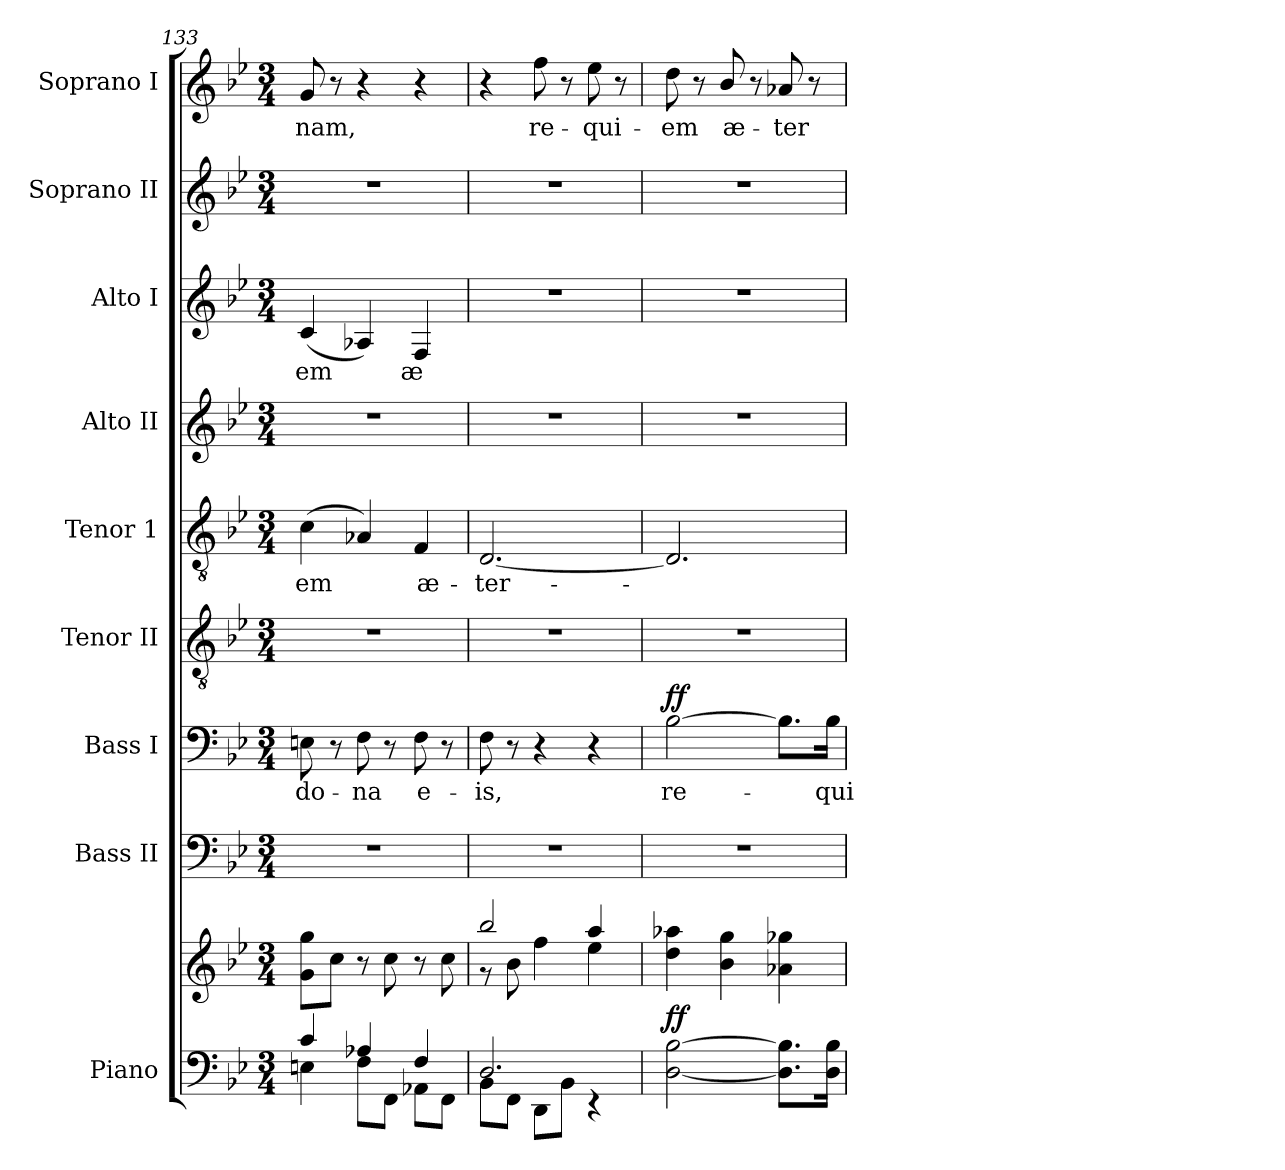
**kern	**kern	**dynam	**kern	**kern	**text	**dynam	**kern	**kern	**text	**kern	**kern	**text	**kern	**kern	**text
*part9	*part9	*part9	*part8	*part7	*part7	*part7	*part6	*part5	*part5	*part4	*part3	*part3	*part2	*part1	*part1
*staff10	*staff9	*staff9/10	*staff8	*staff7	*staff7	*staff7	*staff6	*staff5	*staff5	*staff4	*staff3	*staff3	*staff2	*staff1	*staff1
*I"Piano	*	*	*I"Bass II	*I"Bass I	*	*	*I"Tenor II	*I"Tenor 1	*	*I"Alto II	*I"Alto I	*	*I"Soprano II	*I"Soprano I	*
*I'Pno.	*	*	*I'B	*I'B	*	*	*I'T.	*I'T.	*	*I'A	*I'A	*	*I'S	*I'S	*
*clefF4	*clefG2	*	*clefF4	*clefF4	*	*	*clefGv2	*clefGv2	*	*clefG2	*clefG2	*	*clefG2	*clefG2	*
*	*	*	*	*	*	*	*ITrd7c12	*ITrd7c12	*	*	*	*	*	*	*
*k[b-e-]	*k[b-e-]	*	*k[b-e-]	*k[b-e-]	*	*	*k[b-e-]	*k[b-e-]	*	*k[b-e-]	*k[b-e-]	*	*k[b-e-]	*k[b-e-]	*
*g:	*g:	*	*g:	*g:	*	*	*g:	*g:	*	*g:	*g:	*	*g:	*g:	*
*M3/4	*M3/4	*	*M3/4	*M3/4	*	*	*M3/4	*M3/4	*	*M3/4	*M3/4	*	*M3/4	*M3/4	*
=133	=133	=133	=133	=133	=133	=133	=133	=133	=133	=133	=133	=133	=133	=133	=133
*^	*	*	*	*	*	*	*	*	*	*	*	*	*	*	*
!	!	!	!	!LO:N:vis=1	!	!	!	!	!	!	!	!	!	!	!	!
!	!	!	!	!	!	!LO:LY:b:color=#000000	!	!LO:N:vis=1	!	!	!	!	!	!	!	!
!	!	!	!	!	!	!	!	!	!	!LO:LY:b:color=#000000	!LO:N:vis=1	!	!	!	!	!
!	!	!	!	!	!	!	!	!	!	!	!	!	!LO:LY:b:color=#000000	!LO:N:vis=1	!	!
!	!	!	!	!	!	!	!	!	!	!	!	!	!	!	!	!LO:LY:b:color=#000000
4ci/	4Eni\	8gi\ 8ggiL	.	2.r	8Eni\	do-	.	2.r	(4Ci\	-em	2.r	(4ci/	-em	2.r	8gi/	-nam,
.	.	8cci\J	.	.	8r	.	.	.	.	.	.	.	.	.	8r	.
!	!	!	!	!	!	!LO:LY:b:color=#000000	!	!	!	!	!	!	!	!	!	!
4A-Xi/	8Fi\L	8r	.	.	8Fi\	-na	.	.	4AA-Xi/)	.	.	4A-Xi/)	.	.	4r	.
.	8FFi\J	8cci\	.	.	8r	.	.	.	.	.	.	.	.	.	.	.
!	!	!	!	!	!	!LO:LY:b:color=#000000	!	!	!	!	!	!	!	!	!	!
!	!	!	!	!	!	!	!	!	!	!LO:LY:b:color=#000000	!	!	!	!	!	!
!	!	!	!	!	!	!	!	!	!	!	!	!	!LO:LY:b:color=#000000	!	!	!
4Fi/	8AA-Xi\L	8r	.	.	8Fi\	e-	.	.	4FFi/	æ-	.	4Fi/	æ-	.	4r	.
.	8FFi\J	8cci\	.	.	8r	.	.	.	.	.	.	.	.	.	.	.
!!LO:PB:g=z
=134	=134	=134	=134	=134	=134	=134	=134	=134	=134	=134	=134	=134	=134	=134	=134	=134
*	*	*^	*	*	*	*	*	*	*	*	*	*	*	*	*	*
!	!	!	!	!	!LO:N:vis=1	!	!	!	!	!	!	!	!	!	!	!	!
!	!	!	!	!	!	!	!LO:LY:b:color=#000000	!	!LO:N:vis=1	!	!	!	!	!	!	!	!
!	!	!	!	!	!	!	!	!	!	!	!LO:LY:b:color=#000000	!LO:N:vis=1	!LO:N:vis=1	!	!LO:N:vis=1	!	!
2.Di/	8BB-i\L	2bb-i/	8r	.	2.r	8Fi\	-is,	.	2.r	[2.DDi/	-ter-	2.r	2.r	.	2.r	4r	.
.	8FFi\J	.	8b-i\	.	.	8r	.	.	.	.	.	.	.	.	.	.	.
!	!	!	!	!	!	!	!	!	!	!	!	!	!	!	!	!	!LO:LY:b:color=#000000
.	8DDi\L	.	4ffi\	.	.	4r	.	.	.	.	.	.	.	.	.	8ffi\	re-
.	8BB-i\J	.	.	.	.	.	.	.	.	.	.	.	.	.	.	8r	.
!	!	!	!	!	!	!	!	!	!	!	!	!	!	!	!	!	!LO:LY:b:color=#000000
.	4r	4aai/	4ee-i\	.	.	4r	.	.	.	.	.	.	.	.	.	8ee-i\	-qui-
.	.	.	.	.	.	.	.	.	.	.	.	.	.	.	.	8r	.
*v	*v	*	*	*	*	*	*	*	*	*	*	*	*	*	*	*	*
*	*v	*v	*	*	*	*	*	*	*	*	*	*	*	*	*	*
=135	=135	=135	=135	=135	=135	=135	=135	=135	=135	=135	=135	=135	=135	=135	=135
!	!	!	!LO:N:vis=1	!	!	!	!	!	!	!	!	!	!	!	!
!	!	!	!	!	!LO:LY:b:color=#000000	!	!LO:N:vis=1	!	!	!LO:N:vis=1	!LO:N:vis=1	!	!LO:N:vis=1	!	!
!	!	!	!	!	!	!	!	!	!	!	!	!	!	!	!LO:LY:b:color=#000000
[2Di\ [2B-i	4ddi\ 4aa-Xi	ff	2.r	[2B-i\	re-	ff	2.r	2.DDi/]	.	2.r	2.r	.	2.r	8ddi\	-em
.	.	.	.	.	.	.	.	.	.	.	.	.	.	8r	.
!	!	!	!	!	!	!	!	!	!	!	!	!	!	!	!LO:LY:b:color=#000000
.	4b-i\ 4ggi	.	.	.	.	.	.	.	.	.	.	.	.	8b-i/	æ-
.	.	.	.	.	.	.	.	.	.	.	.	.	.	8r	.
!	!	!	!	!	!	!	!	!	!	!	!	!	!	!	!LO:LY:b:color=#000000
8.Di\] 8.B-i]L	4a-Xi\ 4gg-Xi	.	.	8.B-i\L]	.	.	.	.	.	.	.	.	.	8a-Xi/	-ter-
.	.	.	.	.	.	.	.	.	.	.	.	.	.	8r	.
!	!	!	!	!	!LO:LY:b:color=#000000	!	!	!	!	!	!	!	!	!	!
16Di\ 16B-iJk	.	.	.	16B-i\Jk	-qui-	.	.	.	.	.	.	.	.	.	.
=	=	=	=	=	=	=	=	=	=	=	=	=	=	=	=
*-	*-	*-	*-	*-	*-	*-	*-	*-	*-	*-	*-	*-	*-	*-	*-
